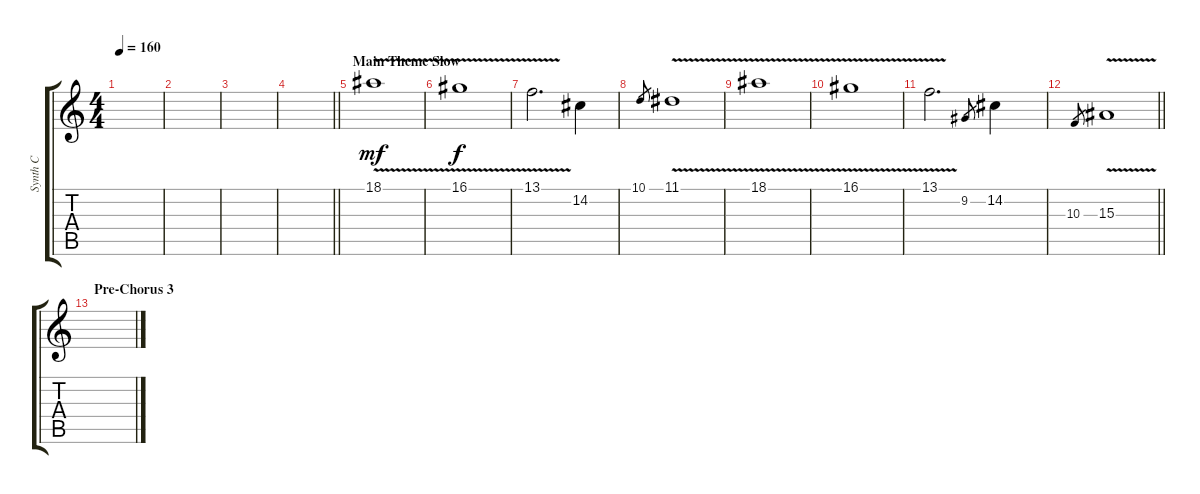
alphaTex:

\track ("Synth C" "Synth C") {instrument panflute}
\staff {score tabs}
\tuning (E4 B3 G3 D3 A2 E2) {hide}
\ts (4 4)
\tempo 160
\clef g2
\ks c
|
|
|
\barLineRight lightlight
|
\section ("" "Main Theme Slow")
18.1{v}.1{dy mf} |
16.1{v}.1{dy f} |
13.1{v}.2{d} 14.2.4 |
10.1.8{gr} 11.1{v}.1 |
18.1{v}.1 |
16.1{v}.1 |
13.1{v}.2{d} 9.2.8{gr} 14.2.4 |
\barLineRight lightlight
10.3.8{gr} 15.3{v}.1 |
\section ("" "Pre-Chorus 3")
